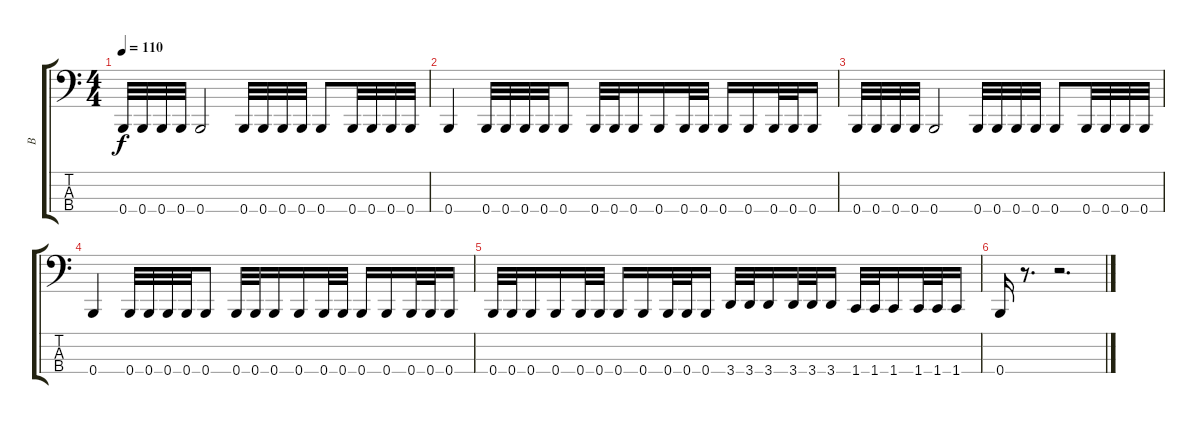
\track ("B" "B") {instrument electricbassfinger}
\staff {score tabs}
\tuning (E2 B1 Gb1 B0) {hide}
\ts (4 4)
\tempo 110
\clef f4
\ks c
0.4.32{dy f} 0.4.32 0.4.32 0.4.32 0.4.2 0.4.32 0.4.32 0.4.32 0.4.32 0.4.8 0.4.32 0.4.32 0.4.32 0.4.32 |
0.4.4 0.4.32 0.4.32 0.4.32 0.4.32 0.4.8 0.4.32 0.4.32 0.4.16 0.4.16 0.4.32 0.4.32 0.4.16 0.4.16 0.4.32 0.4.32 0.4.16 |
0.4.32 0.4.32 0.4.32 0.4.32 0.4.2 0.4.32 0.4.32 0.4.32 0.4.32 0.4.8 0.4.32 0.4.32 0.4.32 0.4.32 |
0.4.4 0.4.32 0.4.32 0.4.32 0.4.32 0.4.8 0.4.32 0.4.32 0.4.16 0.4.16 0.4.32 0.4.32 0.4.16 0.4.16 0.4.32 0.4.32 0.4.16 |
0.4.32 0.4.32 0.4.16 0.4.16 0.4.32 0.4.32 0.4.16 0.4.16 0.4.32 0.4.32 0.4.16 3.4.32 3.4.32 3.4.16 3.4.32 3.4.32 3.4.16 1.4.32 1.4.32 1.4.16 1.4.32 1.4.32 1.4.16 |
0.4.16 r.8{d} r.2{d}
